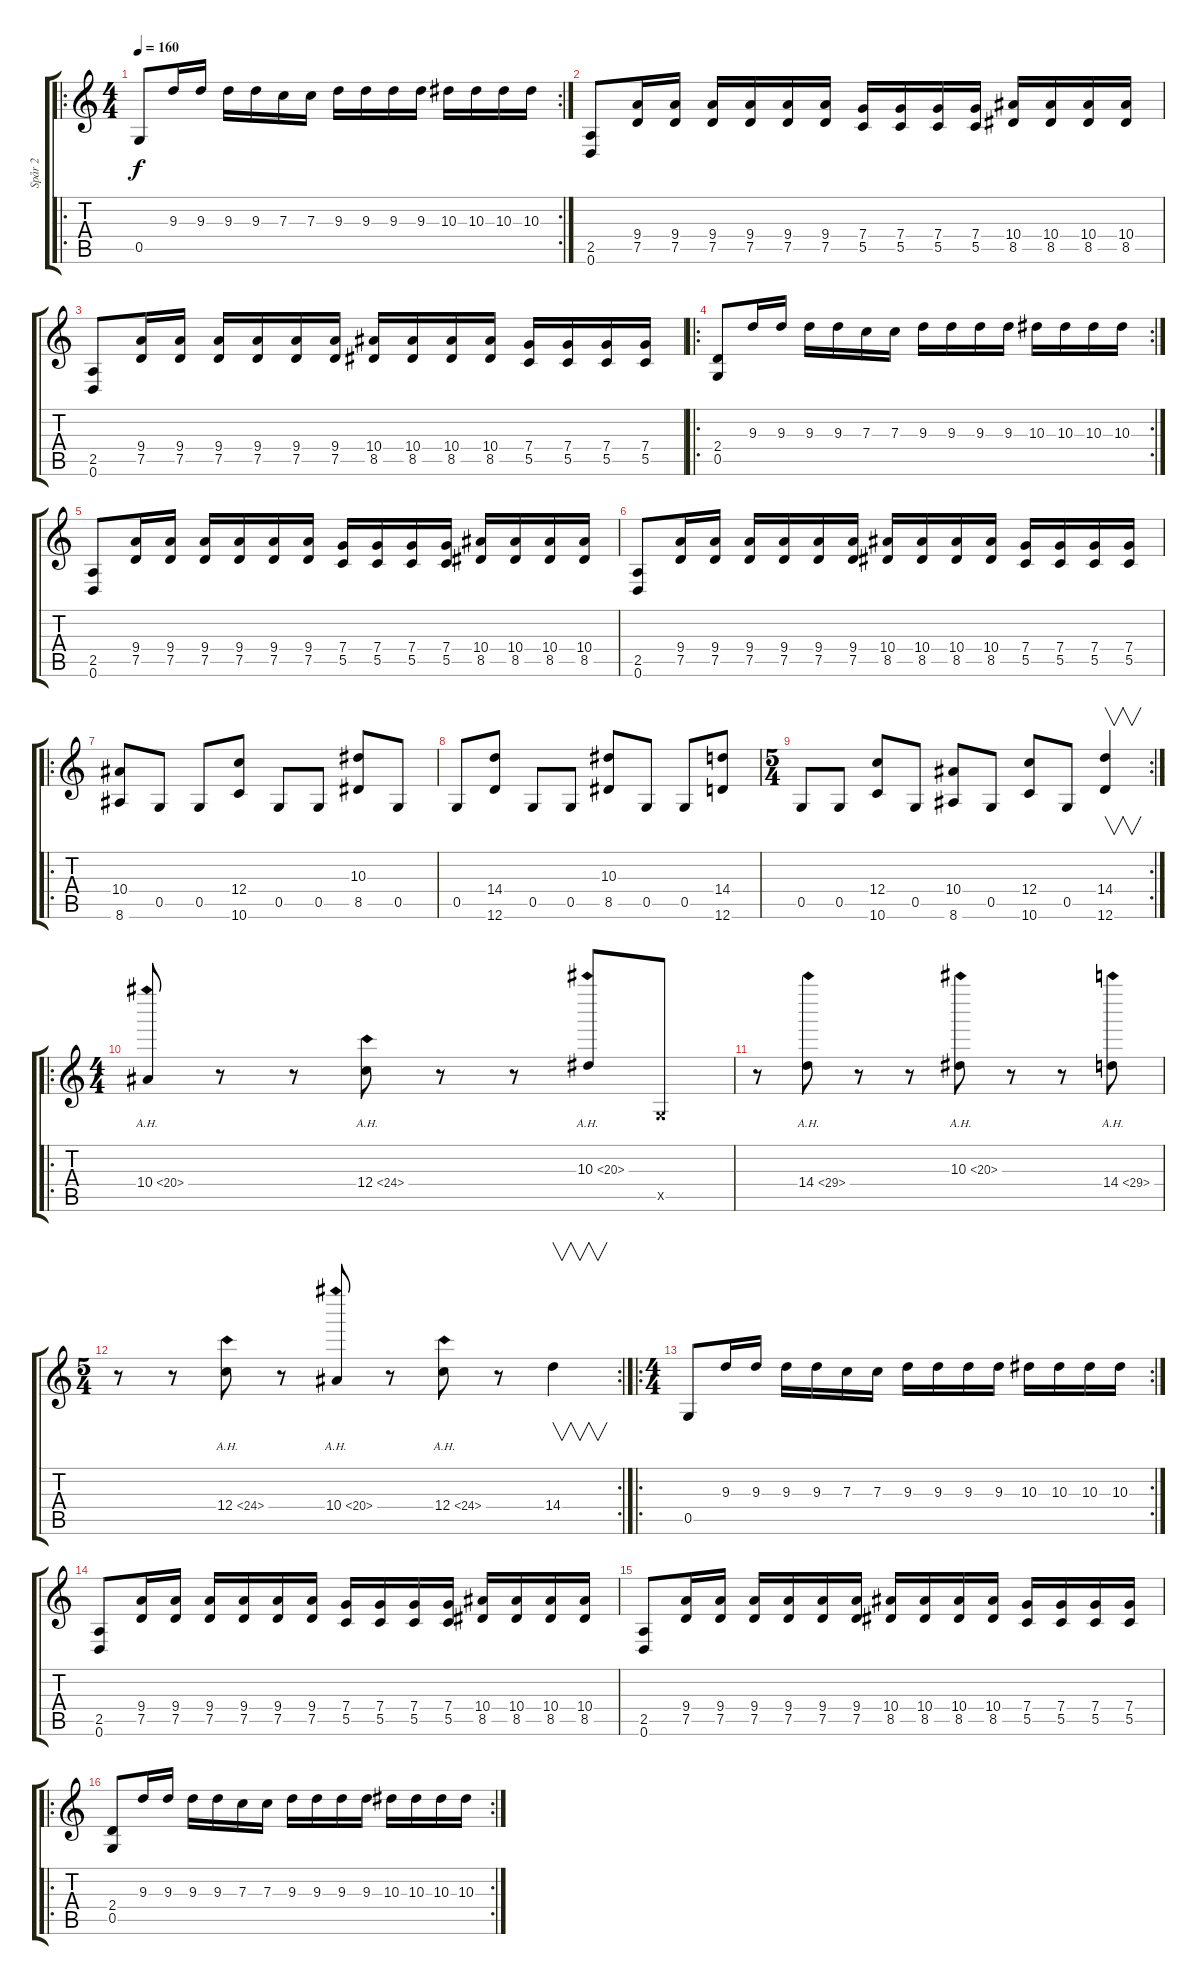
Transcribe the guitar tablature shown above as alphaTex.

\track ("Spår 2" "Spår 2") {instrument overdrivenguitar}
\staff {score tabs}
\tuning (D4 A3 F3 C3 G2 D2) {hide}
\ro
\rc 2
\ts (4 4)
\tempo 160
\clef g2
\ks c
0.5.8{dy f instrument overdrivenguitar} 9.3.16 9.3.16 9.3.16 9.3.16 7.3.16 7.3.16 9.3.16 9.3.16 9.3.16 9.3.16 10.3.16 10.3.16 10.3.16 10.3.16 |
(2.5 0.6).8 (9.4 7.5).16 (9.4 7.5).16 (9.4 7.5).16 (9.4 7.5).16 (9.4 7.5).16 (9.4 7.5).16 (7.4 5.5).16 (7.4 5.5).16 (7.4 5.5).16 (7.4 5.5).16 (10.4 8.5).16 (10.4 8.5).16 (10.4 8.5).16 (10.4 8.5).16 |
(2.5 0.6).8 (9.4 7.5).16 (9.4 7.5).16 (9.4 7.5).16 (9.4 7.5).16 (9.4 7.5).16 (9.4 7.5).16 (10.4 8.5).16 (10.4 8.5).16 (10.4 8.5).16 (10.4 8.5).16 (7.4 5.5).16 (7.4 5.5).16 (7.4 5.5).16 (7.4 5.5).16 |
\ro
\rc 2
(2.4 0.5).8 9.3.16 9.3.16 9.3.16 9.3.16 7.3.16 7.3.16 9.3.16 9.3.16 9.3.16 9.3.16 10.3.16 10.3.16 10.3.16 10.3.16 |
(2.5 0.6).8 (9.4 7.5).16 (9.4 7.5).16 (9.4 7.5).16 (9.4 7.5).16 (9.4 7.5).16 (9.4 7.5).16 (7.4 5.5).16 (7.4 5.5).16 (7.4 5.5).16 (7.4 5.5).16 (10.4 8.5).16 (10.4 8.5).16 (10.4 8.5).16 (10.4 8.5).16 |
(2.5 0.6).8 (9.4 7.5).16 (9.4 7.5).16 (9.4 7.5).16 (9.4 7.5).16 (9.4 7.5).16 (9.4 7.5).16 (10.4 8.5).16 (10.4 8.5).16 (10.4 8.5).16 (10.4 8.5).16 (7.4 5.5).16 (7.4 5.5).16 (7.4 5.5).16 (7.4 5.5).16 |
\ro
(10.4 8.6).8 0.5.8 0.5.8 (12.4 10.6).8 0.5.8 0.5.8 (10.3 8.5).8 0.5.8 |
0.5.8 (14.4 12.6).8 0.5.8 0.5.8 (10.3 8.5).8 0.5.8 0.5.8 (14.4 12.6).8 |
\rc 2
\ts (5 4)
0.5.8 0.5.8 (12.4 10.6).8 0.5.8 (10.4 8.6).8 0.5.8 (12.4 10.6).8 0.5.8 (14.4 12.6).4{v} |
\ro
\ts (4 4)
10.4{ah 10}.8 r.8 r.8 12.4{ah 12}.8 r.8 r.8 10.3{ah 10}.8 0.5{x}.8 |
r.8 14.4{ah 15}.8 r.8 r.8 10.3{ah 10}.8 r.8 r.8 14.4{ah 15}.8 |
\rc 2
\ts (5 4)
r.8 r.8 12.4{ah 12}.8 r.8 10.4{ah 10}.8 r.8 12.4{ah 12}.8 r.8 14.4.4{v} |
\ro
\rc 2
\ts (4 4)
0.5.8 9.3.16 9.3.16 9.3.16 9.3.16 7.3.16 7.3.16 9.3.16 9.3.16 9.3.16 9.3.16 10.3.16 10.3.16 10.3.16 10.3.16 |
(2.5 0.6).8 (9.4 7.5).16 (9.4 7.5).16 (9.4 7.5).16 (9.4 7.5).16 (9.4 7.5).16 (9.4 7.5).16 (7.4 5.5).16 (7.4 5.5).16 (7.4 5.5).16 (7.4 5.5).16 (10.4 8.5).16 (10.4 8.5).16 (10.4 8.5).16 (10.4 8.5).16 |
(2.5 0.6).8 (9.4 7.5).16 (9.4 7.5).16 (9.4 7.5).16 (9.4 7.5).16 (9.4 7.5).16 (9.4 7.5).16 (10.4 8.5).16 (10.4 8.5).16 (10.4 8.5).16 (10.4 8.5).16 (7.4 5.5).16 (7.4 5.5).16 (7.4 5.5).16 (7.4 5.5).16 |
\ro
\rc 2
(2.4 0.5).8 9.3.16 9.3.16 9.3.16 9.3.16 7.3.16 7.3.16 9.3.16 9.3.16 9.3.16 9.3.16 10.3.16 10.3.16 10.3.16 10.3.16
